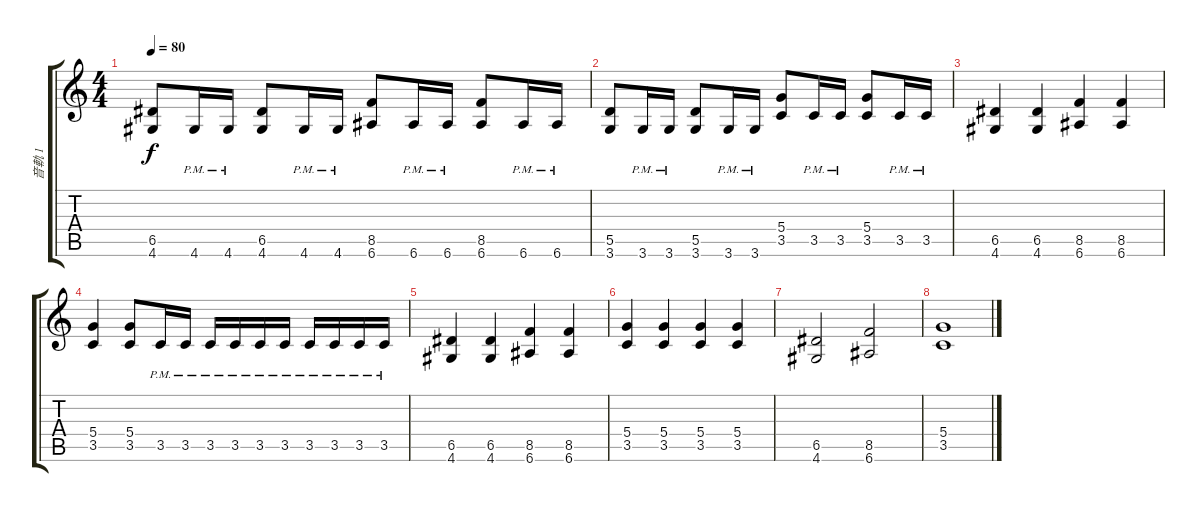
\track ("音軌 1" "音軌 1") {instrument electricguitarjazz}
\staff {score tabs}
\tuning (E4 B3 G3 D3 A2 E2) {hide}
\ts (4 4)
\tempo 80
\clef g2
\ks c
(6.5 4.6).8{dy f} 4.6{pm}.16 4.6{pm}.16 (6.5 4.6).8 4.6{pm}.16 4.6{pm}.16 (8.5 6.6).8 6.6{pm}.16 6.6{pm}.16 (8.5 6.6).8 6.6{pm}.16 6.6{pm}.16 |
(5.5 3.6).8 3.6{pm}.16 3.6{pm}.16 (5.5 3.6).8 3.6{pm}.16 3.6{pm}.16 (5.4 3.5).8 3.5{pm}.16 3.5{pm}.16 (5.4 3.5).8 3.5{pm}.16 3.5{pm}.16 |
(6.5 4.6).4 (6.5 4.6).4 (8.5 6.6).4 (8.5 6.6).4 |
(5.4 3.5).4 (5.4 3.5).8 3.5{pm}.16 3.5{pm}.16 3.5{pm}.16 3.5{pm}.16 3.5{pm}.16 3.5{pm}.16 3.5{pm}.16 3.5{pm}.16 3.5{pm}.16 3.5{pm}.16 |
(6.5 4.6).4 (6.5 4.6).4 (8.5 6.6).4 (8.5 6.6).4 |
(5.4 3.5).4 (5.4 3.5).4 (5.4 3.5).4 (5.4 3.5).4 |
(6.5 4.6).2 (8.5 6.6).2 |
(5.4 3.5).1
